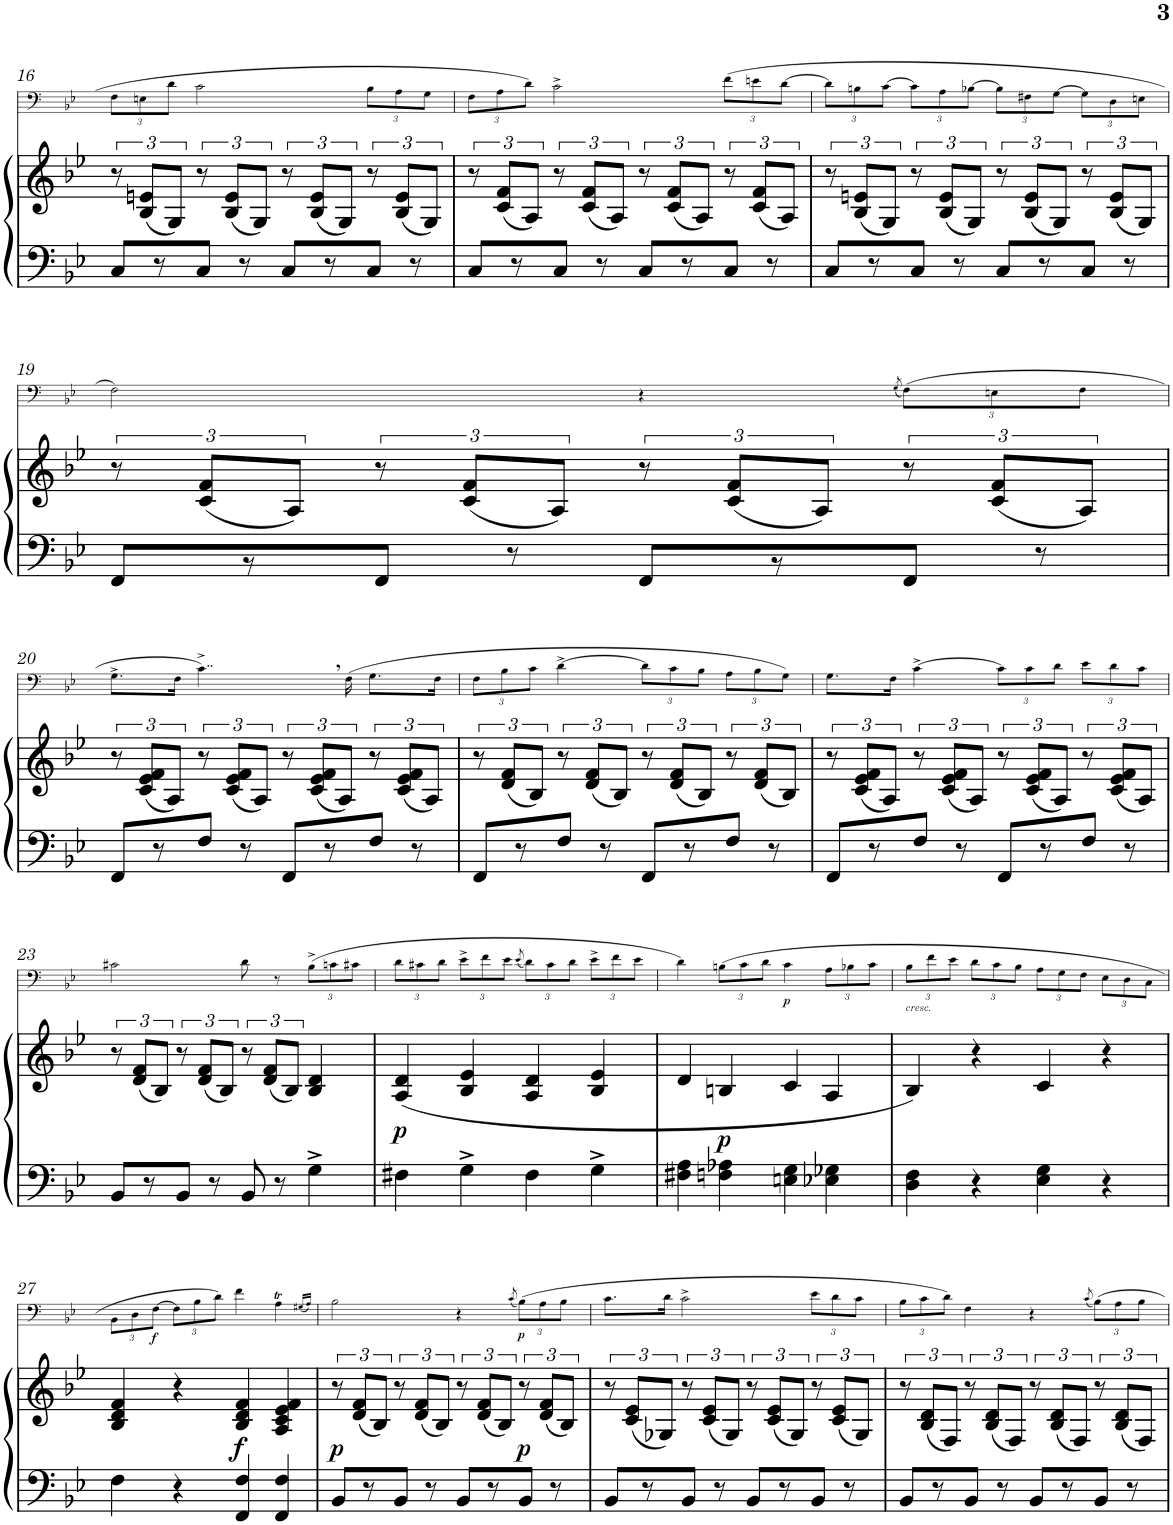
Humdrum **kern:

**kern	**kern	**dynam	**kern	**dynam
*part2	*part2	*part2	*part1	*part1
*staff3	*staff2	*staff2/3	*staff1	*staff1
*I"Piano	*	*	*I"Trombone	*
*I'Pno	*	*	*I'Trb	*
!!LO:PB:g=z
*clefF4	*clefG2	*	*clefF4	*
*k[b-e-]	*k[b-e-]	*	*k[b-e-]	*
*M4/4	*M4/4	*	*M4/4	*
*met(c)	*met(c)	*	*met(c)	*
*	*	*	*Xbrackettup	*
=16	=16	=16	=16	=16
8C/L	12r	.	12F\L	.
.	(12B-/ 12en/L	.	12En\	.
8r	.	.	.	.
.	12G/J)	.	12d\J	.
8C/J	12r	.	2c\	.
.	(12B-/ 12e/L	.	.	.
8r	.	.	.	.
.	12G/J)	.	.	.
8C/L	12r	.	.	.
.	(12B-/ 12e/L	.	.	.
8r	.	.	.	.
.	12G/J)	.	.	.
8C/J	12r	.	12B-\L	.
.	(12B-/ 12e/L	.	12A\	.
8r	.	.	.	.
.	12G/J)	.	12G\J	.
=17	=17	=17	=17	=17
8C/L	12r	.	12F\L	.
.	(12c/ 12f/L	.	12A\	.
8r	.	.	.	.
.	12A/J)	.	12d\J	.
8C/J	12r	.	2c^\	.
.	(12c/ 12f/L	.	.	.
8r	.	.	.	.
.	12A/J)	.	.	.
8C/L	12r	.	.	.
.	(12c/ 12f/L	.	.	.
8r	.	.	.	.
.	12A/J)	.	.	.
8C/J	12r	.	(12f\L	.
.	(12c/ 12f/L	.	12en\	.
8r	.	.	.	.
.	12A/J)	.	[12d\J	.
=18	=18	=18	=18	=18
8C/L	12r	.	12d\L]	.
.	(12B-/ 12en/L	.	12Bn\	.
8r	.	.	.	.
.	12G/J)	.	[12c\J	.
8C/J	12r	.	12c\L]	.
.	(12B-/ 12e/L	.	12A\	.
8r	.	.	.	.
.	12G/J)	.	[12B-X\J	.
8C/L	12r	.	12B-\L]	.
.	(12B-/ 12e/L	.	12F#X\	.
8r	.	.	.	.
.	12G/J)	.	[12G\J	.
8C/J	12r	.	12G\L]	.
.	(12B-/ 12e/L	.	12D\	.
8r	.	.	.	.
.	12G/J)	.	12En\J	.
!!LO:LB:g=z
=19	=19	=19	=19	=19
8FF/L	12r	.	2F\)	.
.	(12c/ 12f/L	.	.	.
8r	.	.	.	.
.	12A/J)	.	.	.
8FF/J	12r	.	.	.
.	(12c/ 12f/L	.	.	.
8r	.	.	.	.
.	12A/J)	.	.	.
8FF/L	12r	.	4r	.
.	(12c/ 12f/L	.	.	.
8r	.	.	.	.
.	12A/J)	.	.	.
.	.	.	(8qG/	.
8FF/J	12r	.	(12F\L)	.
.	(12c/ 12f/L	.	12En\	.
8r	.	.	.	.
.	12A/J)	.	12F\J	.
!!LO:LB:g=z
=20	=20	=20	=20	=20
8FF/L	12r	.	8.G^\L	.
.	(12c/ 12e-/ 12f/L	.	.	.
8r	.	.	.	.
.	12A/J)	.	.	.
.	.	.	16F\Jk	.
8F/J	12r	.	4..c^,\)	.
.	(12c/ 12e-/ 12f/L	.	.	.
8r	.	.	.	.
.	12A/J)	.	.	.
8FF/L	12r	.	.	.
.	(12c/ 12e-/ 12f/L	.	.	.
8r	.	.	.	.
.	12A/J)	.	.	.
.	.	.	(16F\	.
8F/J	12r	.	8.G\L	.
.	(12c/ 12e-/ 12f/L	.	.	.
8r	.	.	.	.
.	12A/J)	.	.	.
.	.	.	16F\Jk	.
=21	=21	=21	=21	=21
8FF/L	12r	.	12F\L	.
.	(12d/ 12f/L	.	12B-\	.
8r	.	.	.	.
.	12B-/J)	.	12c\J	.
8F/J	12r	.	[4d^\	.
.	(12d/ 12f/L	.	.	.
8r	.	.	.	.
.	12B-/J)	.	.	.
8FF/L	12r	.	12d\L]	.
.	(12d/ 12f/L	.	12c\	.
8r	.	.	.	.
.	12B-/J)	.	12B-\J	.
8F/J	12r	.	12A\L	.
.	(12d/ 12f/L	.	12B-\	.
8r	.	.	.	.
.	12B-/J)	.	12G\J)	.
=22	=22	=22	=22	=22
8FF/L	12r	.	8.G\L	.
.	(12c/ 12e-/ 12f/L	.	.	.
8r	.	.	.	.
.	12A/J)	.	.	.
.	.	.	16F\Jk	.
8F/J	12r	.	[4c^\	.
.	(12c/ 12e-/ 12f/L	.	.	.
8r	.	.	.	.
.	12A/J)	.	.	.
8FF/L	12r	.	12c\L]	.
.	(12c/ 12e-/ 12f/L	.	12c\	.
8r	.	.	.	.
.	12A/J)	.	12d\J	.
8F/J	12r	.	12e-\L	.
.	(12c/ 12e-/ 12f/L	.	12d\	.
8r	.	.	.	.
.	12A/J)	.	12c\J	.
!!LO:LB:g=z
=23	=23	=23	=23	=23
8BB-/L	12r	.	2c#X\	.
.	(12d/ 12f/L	.	.	.
8r	.	.	.	.
.	12B-/J)	.	.	.
8BB-/J	12r	.	.	.
.	(12d/ 12f/L	.	.	.
8r	.	.	.	.
.	12B-/J)	.	.	.
8BB-/	12r	.	8d\	.
.	(12d/ 12f/L	.	.	.
8r	.	.	8r	.
.	12B-/J)	.	.	.
4G^\	4B-/ 4d/	.	(12B-^\L	.
.	.	.	12cn\	.
.	.	.	12c#X\J	.
=24	=24	=24	=24	=24
!	!	!LO:DY:b	!	!
4F#X\	(4A/ 4d/	p	12d\L	.
.	.	.	12c#X\	.
.	.	.	12d\J	.
4G^\	4B-/ 4e-/	.	12e-^\L	.
.	.	.	12f\	.
.	.	.	12e-\J	.
.	.	.	(8qe-/	.
4F#\	4A/ 4d/	.	12d\L)	.
.	.	.	12c#\	.
.	.	.	12d\J	.
4G^\	4B-/ 4e-/	.	12e-^\L	.
.	.	.	12f\	.
.	.	.	12e-\J	.
=25	=25	=25	=25	=25
4F#X\ 4A\	4d/	.	4d\)	.
!	!	!LO:DY:b	!	!
4Fn\ 4A-X\	4Bn/	p	(12Bn\L	.
.	.	.	12c\	.
.	.	.	12d\J	.
!	!	!	!	!LO:DY:b
4En\ 4G\	4c/	.	4c\	p
4E-X\ 4G-X\	4A/	.	12A\L	.
.	.	.	12B-X\	.
.	.	.	12c\J	.
=26	=26	=26	=26	=26
!	!	!	!LO:TX:b:i:t=cresc.	!
4D\ 4F\	4B-/)	.	12B-\L	.
.	.	.	12f\	.
.	.	.	12e-\J	.
4r	4r	.	12d\L	.
.	.	.	12c\	.
.	.	.	12B-\J	.
4E-\ 4G\	4c/	.	12A\L	.
.	.	.	12G\	.
.	.	.	12F\J	.
4r	4r	.	12E-\L	.
.	.	.	12D\	.
.	.	.	12C\J	.
!!LO:LB:g=z
=27	=27	=27	=27	=27
4F\	4B-/ 4d/ 4f/	.	12BB-\L	.
.	.	.	12D\	.
!	!	!	!	!LO:DY:b
.	.	.	[12F\J	f
4r	4r	.	12F\L]	.
.	.	.	12B-\	.
.	.	.	12d\J)	.
!	!	!LO:DY:b	!	!
4FF/ 4F/	4B-/ 4d/ 4f/	f	4f\	.
4FF/ 4F/	4A/ 4c/ 4e-/ 4f/	.	4At\	.
.	.	.	(16qG#X/LL	.
.	.	.	16qA/JJ)	.
=28	=28	=28	=28	=28
!	!	!LO:DY:b	!	!
8BB-/L	12r	p	2B-\	.
.	(12d/ 12f/L	.	.	.
8r	.	.	.	.
.	12B-/J)	.	.	.
8BB-/J	12r	.	.	.
.	(12d/ 12f/L	.	.	.
8r	.	.	.	.
.	12B-/J)	.	.	.
8BB-/L	12r	.	4r	.
.	(12d/ 12f/L	.	.	.
8r	.	.	.	.
.	12B-/J)	.	.	.
.	.	.	(8qc/	.
!	!	!LO:DY:b	!	!LO:DY:b
8BB-/J	12r	p	(12B-\L)	p
.	(12d/ 12f/L	.	12A\	.
8r	.	.	.	.
.	12B-/J)	.	12B-\J	.
=29	=29	=29	=29	=29
8BB-/L	12r	.	8.c\L	.
.	(12c/ 12e-/L	.	.	.
8r	.	.	.	.
.	12G-X/J)	.	.	.
.	.	.	16d\Jk	.
8BB-/J	12r	.	2c^\	.
.	(12c/ 12e-/L	.	.	.
8r	.	.	.	.
.	12G-/J)	.	.	.
8BB-/L	12r	.	.	.
.	(12c/ 12e-/L	.	.	.
8r	.	.	.	.
.	12G-/J)	.	.	.
8BB-/J	12r	.	12e-\L	.
.	(12c/ 12e-/L	.	12d\	.
8r	.	.	.	.
.	12G-/J)	.	12c\J	.
=30	=30	=30	=30	=30
8BB-/L	12r	.	12B-\L	.
.	(12B-/ 12d/L	.	12c\	.
8r	.	.	.	.
.	12F/J)	.	12d\J)	.
8BB-/J	12r	.	4F\	.
.	(12B-/ 12d/L	.	.	.
8r	.	.	.	.
.	12F/J)	.	.	.
8BB-/L	12r	.	4r	.
.	(12B-/ 12d/L	.	.	.
8r	.	.	.	.
.	12F/J)	.	.	.
.	.	.	(8qc/	.
8BB-/J	12r	.	12B-\L)	.
.	(12B-/ 12d/L	.	12A\	.
8r	.	.	.	.
.	12F/J)	.	12B-\J	.
=	=	=	=	=
*-	*-	*-	*-	*-
